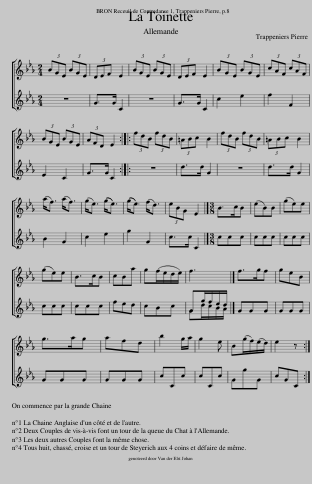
X:1
%%score [ 1 ( 2 3 ) ]
L:1/8
M:2/4
I:linebreak $
K:Eb
V:1 treble
V:2 treble
V:3 treble
V:1
 (3BGE (3BGE | (3DEF E2 | (3BGE (3BGE | (3DEF E2 | (3BGE (3BGE | %5
 (3cAF (3cAF |$ (3BGE (3BGE | (3AFD E2 :: (3fdB (3fdB | (3=ABc B2 | %10
 (3fdB (3fdB | (3=ABc B2 |$ (a<f) (a<f) | (g<e) ((g<e)) | ((g<e)) (f<d) | %15
 (3eBG E2 |][M:3/8] B>cB | (eB)B | (ge)e |$ (ge)e | %20
 B>cB | cBa | g(f/e/d/e/) | f3 |] f>gf | %25
 geB |$ g>ag | afd | b2 g/a/ | g2 e | %30
 B(g/f/)(e/d/) | e2 z :| %32
V:2
 z4 | G>G C2 | z4 | G>G C2 | c2 e2 | %5
 f2 F2 |$ E2 C2 | G>G C2 :: z4 | d>d G2 | %10
 z4 | d>d G2 |$ B2 G2 | c2 e2 | g2 G2 | %15
 c>c C2 |][M:3/8] ccc | ccc | ccc |$ ccc | %20
 ccc | fed | cBc | Gg/f/e/d/ |] GGG | %25
 GGG |$ GGG | GGG | cCc | cCc | %30
 GgG | cGC :| %32
V:3
 x4 | x4 | x4 | x4 | x4 | %5
 x4 |$ x4 | x4 :: x4 | x4 | %10
 x4 | x4 |$ x4 | x4 | x4 | %15
 x4 |][M:3/8] x3 | x3 | x3 |$ x3 | %20
 x3 | x3 | x3 | Gd/c/B/A/ |] x3 | %25
 x3 |$ x3 | x3 | x3 | x3 | %30
 x3 | x3 :| %32
